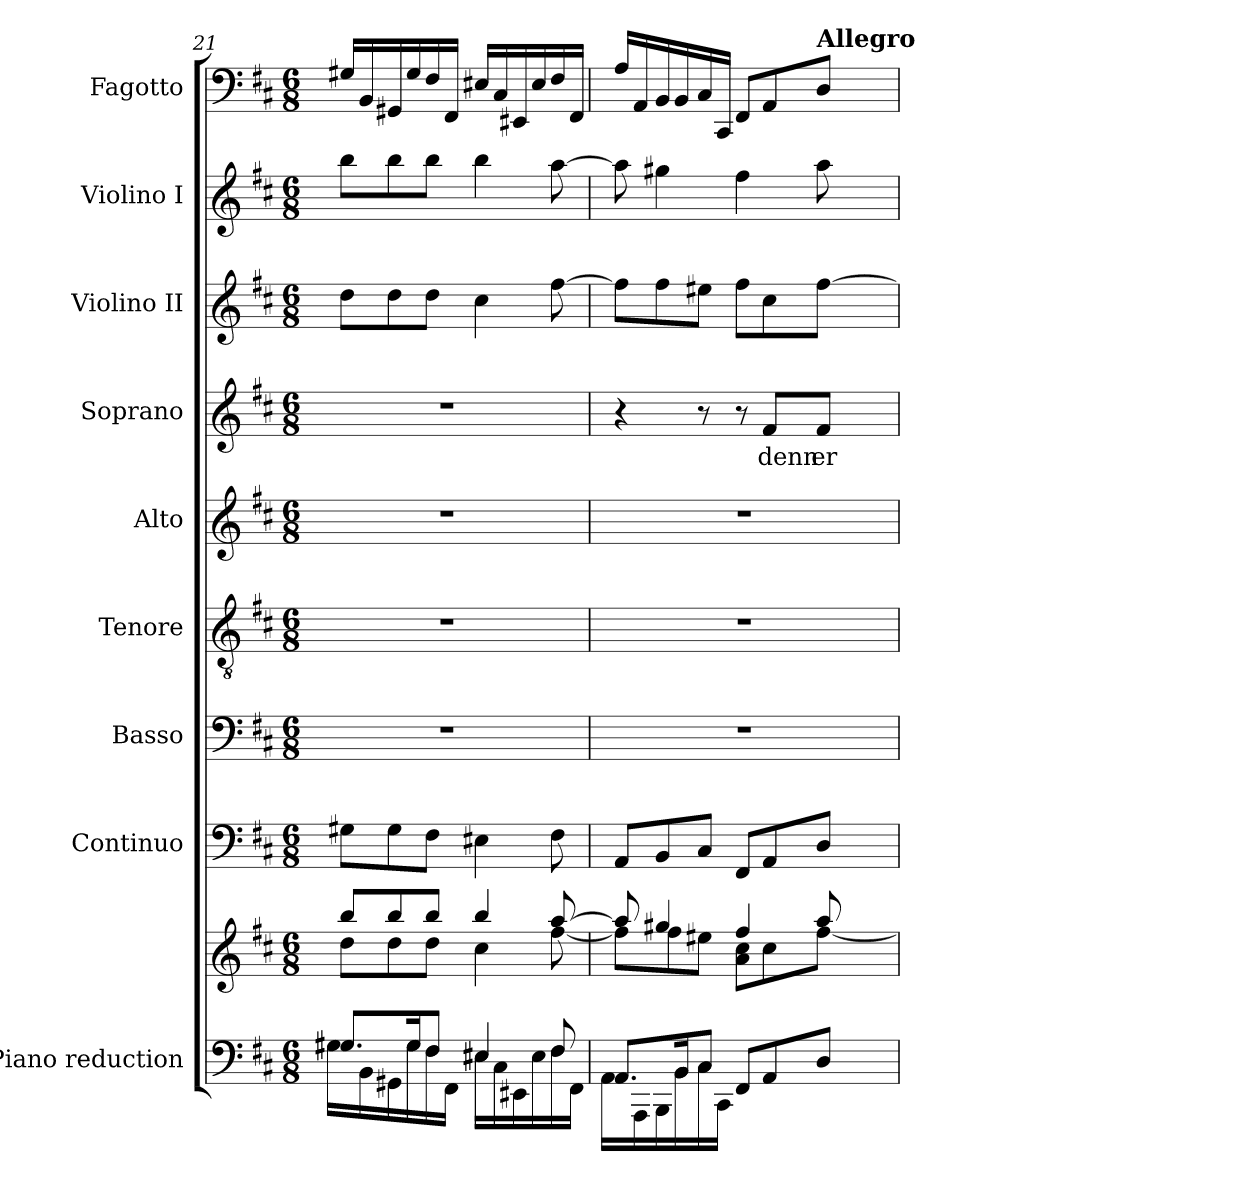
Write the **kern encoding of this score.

**kern	**kern	**kern	**kern	**kern	**kern	**kern	**text	**kern	**kern	**kern
*part9	*part9	*part8	*part7	*part6	*part5	*part4	*part4	*part3	*part2	*part1
*staff10	*staff9	*staff8	*staff7	*staff6	*staff5	*staff4	*staff4	*staff3	*staff2	*staff1
*I"Piano reduction	*	*I"Continuo	*I"Basso	*I"Tenore	*I"Alto	*I"Soprano	*	*I"Violino II	*I"Violino I	*I"Fagotto
*I'Pno	*	*	*	*	*	*	*	*I'Vln	*I'Vln	*
*clefF4	*clefG2	*clefF4	*clefF4	*clefGv2	*clefG2	*clefG2	*	*clefG2	*clefG2	*clefF4
*k[f#c#]	*k[f#c#]	*k[f#c#]	*k[f#c#]	*k[f#c#]	*k[f#c#]	*k[f#c#]	*	*k[f#c#]	*k[f#c#]	*k[f#c#]
*M6/8	*M6/8	*M6/8	*M6/8	*M6/8	*M6/8	*M6/8	*	*M6/8	*M6/8	*M6/8
=21	=21	=21	=21	=21	=21	=21	=21	=21	=21	=21
*^	*^	*	*	*	*	*	*	*	*	*
8.G#X/L	16G#\LL	8bb/L	8dd\L	8G#X\L	2.r	2.r	2.r	2.r	.	8dd\L	8bb\L	16G#X/LL
.	16BB\	.	.	.	.	.	.	.	.	.	.	16BB/
.	16GG#X\	8bb/	8dd\	8G#\	.	.	.	.	.	8dd\	8bb\	16GG#X/
16G#/K	16G#\	.	.	.	.	.	.	.	.	.	.	16G#/
8F#/J	16F#\	8bb/J	8dd\J	8F#\J	.	.	.	.	.	8dd\J	8bb\J	16F#/
.	16FF#\JJ	.	.	.	.	.	.	.	.	.	.	16FF#/JJ
4E#X/	16E#\LL	4bb/	4cc#\	4E#X\	.	.	.	.	.	4cc#\	4bb\	16E#X/LL
.	16C#\	.	.	.	.	.	.	.	.	.	.	16C#/
.	16EE#X\	.	.	.	.	.	.	.	.	.	.	16EE#X/
.	16E#\	.	.	.	.	.	.	.	.	.	.	16E#/
8F#/	16F#\	[8aa/	[8ff#\	8F#\	.	.	.	.	.	[8ff#\	[8aa\	16F#/
.	16FF#\JJ	.	.	.	.	.	.	.	.	.	.	16FF#/JJ
=22	=22	=22	=22	=22	=22	=22	=22	=22	=22	=22	=22	=22
8.AA/L	16AA\LL	8aa/]	8ff#\L]	8AA/L	2.r	2.r	2.r	4r	.	8ff#\L]	8aa\]	16A/LL
.	16AAA\	.	.	.	.	.	.	.	.	.	.	16AA/
.	16BBB\	4gg#X/	8ff#\	8BB/	.	.	.	.	.	8ff#\	4gg#X\	16BB/
16BB/K	16BB\	.	.	.	.	.	.	.	.	.	.	16BB/
8C#/J	16C#\	.	8ee#X\J	8C#/J	.	.	.	8r	.	8ee#X\J	.	16C#/
.	16CC#\JJ	.	.	.	.	.	.	.	.	.	.	16CC#/JJ
8FF#/L	4.ryy	4ff#/	8a!\ 8cc#!\L	8FF#/L	.	.	.	8r	.	8ff#\L	4ff#\	8FF#/L
!	!	!	!	!	!	!	!	!	!LO:LY:b	!	!	!
8AA/	.	.	8cc#\	8AA/	.	.	.	8f#/L	denn	8cc#\	.	8AA/
!	!	!	!	!	!	!	!	!	!	!	!	!LO:TX:a:B:t=Allegro
!	!	!	!	!	!	!	!	!	!LO:LY:b	!	!	!
8D/J	.	8aa/	[8ff#\J	8D/J	.	.	.	8f#/J	er	[8ff#\J	8aa\	8D/J
*v	*v	*	*	*	*	*	*	*	*	*	*	*
*	*v	*v	*	*	*	*	*	*	*	*	*
=	=	=	=	=	=	=	=	=	=	=
*-	*-	*-	*-	*-	*-	*-	*-	*-	*-	*-
